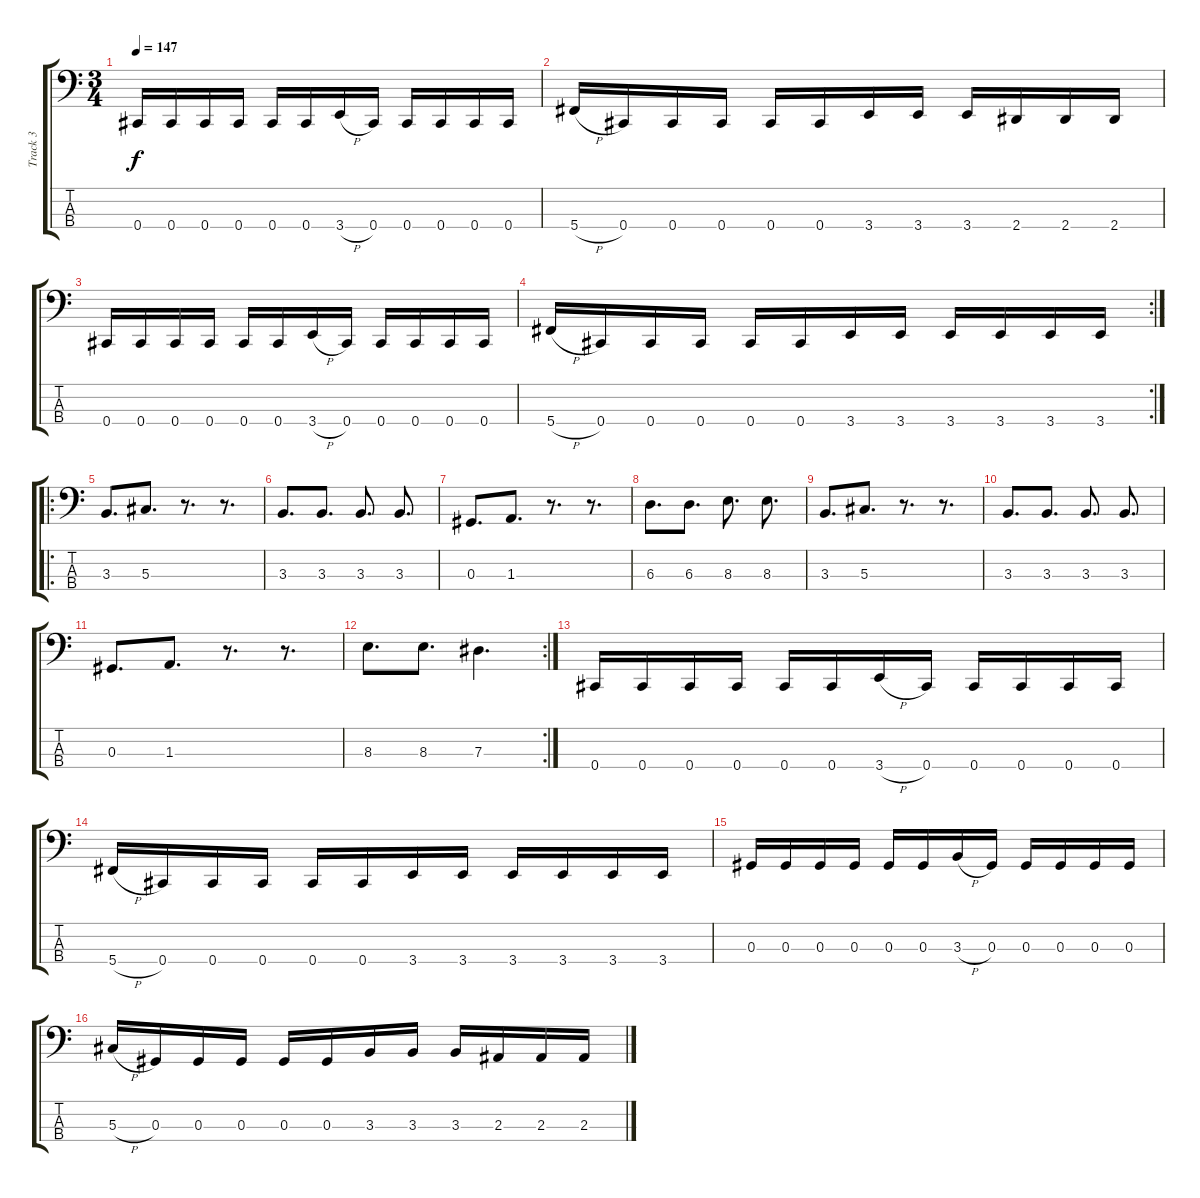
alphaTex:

\track ("Track 3" "Track 3") {instrument electricbassfinger}
\staff {score tabs}
\tuning (Gb2 Db2 Ab1 Db1) {hide}
\ts (3 4)
\tempo 147
\clef f4
\ks c
0.4.16{dy f} 0.4.16 0.4.16 0.4.16 0.4.16 0.4.16 3.4{h}.16 0.4.16 0.4.16 0.4.16 0.4.16 0.4.16 |
5.4{h}.16 0.4.16 0.4.16 0.4.16 0.4.16 0.4.16 3.4.16 3.4.16 3.4.16 2.4.16 2.4.16 2.4.16 |
0.4.16 0.4.16 0.4.16 0.4.16 0.4.16 0.4.16 3.4{h}.16 0.4.16 0.4.16 0.4.16 0.4.16 0.4.16 |
\rc 2
5.4{h}.16 0.4.16 0.4.16 0.4.16 0.4.16 0.4.16 3.4.16 3.4.16 3.4.16 3.4.16 3.4.16 3.4.16 |
\ro
3.3.8{d} 5.3.8{d} r.8{d} r.8{d} |
3.3.8{d} 3.3.8{d} 3.3.8{d} 3.3.8{d} |
0.3.8{d} 1.3.8{d} r.8{d} r.8{d} |
6.3.8{d} 6.3.8{d} 8.3.8{d} 8.3.8{d} |
3.3.8{d} 5.3.8{d} r.8{d} r.8{d} |
3.3.8{d} 3.3.8{d} 3.3.8{d} 3.3.8{d} |
0.3.8{d} 1.3.8{d} r.8{d} r.8{d} |
\rc 2
8.3.8{d} 8.3.8{d} 7.3.4{d} |
0.4.16 0.4.16 0.4.16 0.4.16 0.4.16 0.4.16 3.4{h}.16 0.4.16 0.4.16 0.4.16 0.4.16 0.4.16 |
5.4{h}.16 0.4.16 0.4.16 0.4.16 0.4.16 0.4.16 3.4.16 3.4.16 3.4.16 3.4.16 3.4.16 3.4.16 |
0.3.16 0.3.16 0.3.16 0.3.16 0.3.16 0.3.16 3.3{h}.16 0.3.16 0.3.16 0.3.16 0.3.16 0.3.16 |
5.3{h}.16 0.3.16 0.3.16 0.3.16 0.3.16 0.3.16 3.3.16 3.3.16 3.3.16 2.3.16 2.3.16 2.3.16
